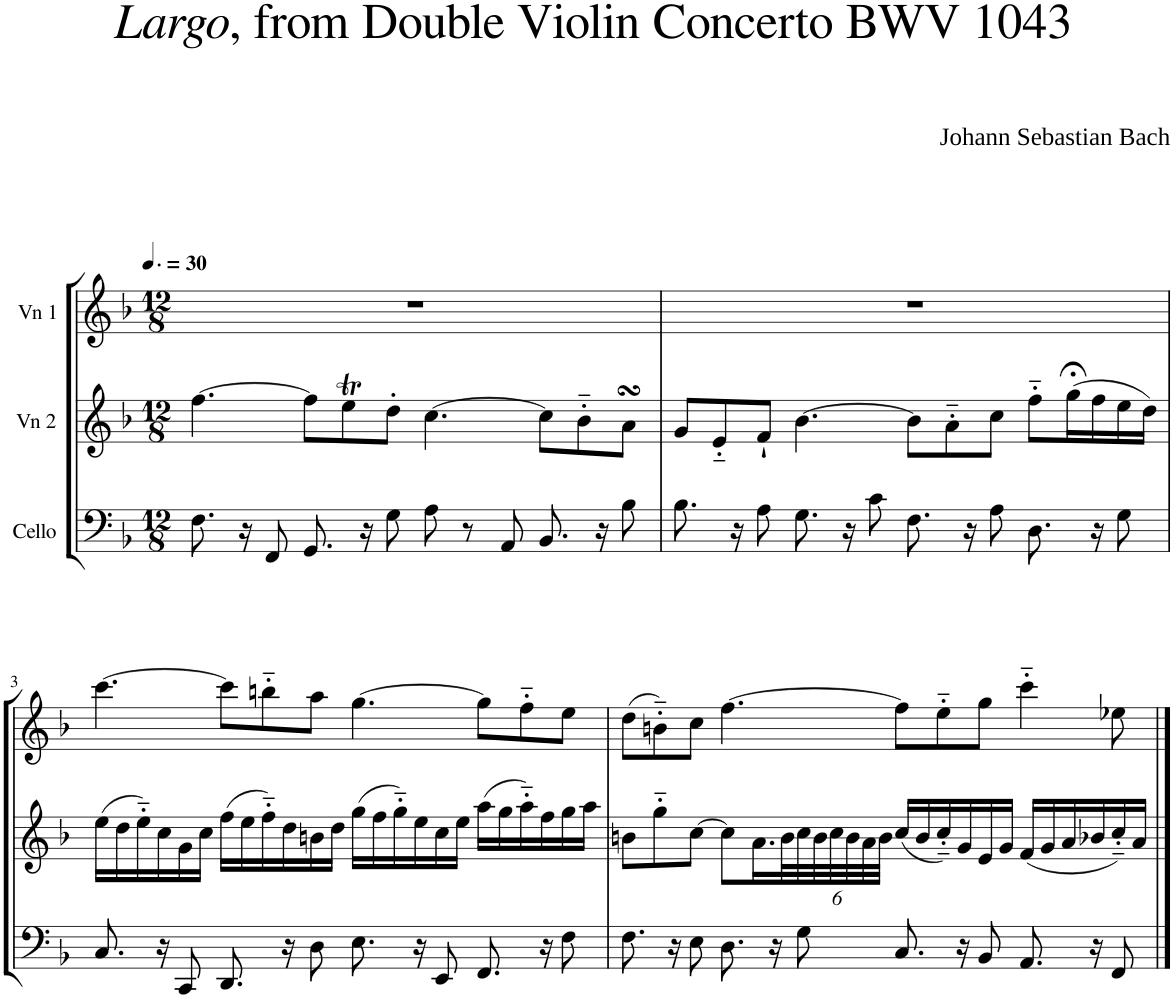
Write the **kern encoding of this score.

**kern	**kern	**kern
*part3	*part2	*part1
*staff3	*staff2	*staff1
*I"Cello	*I"Vn 2	*I"Vn 1
*clefF4	*clefG2	*clefG2
*k[b-]	*k[b-]	*k[b-]
*M12/8	*M12/8	*M12/8
*MM45	*MM45	*MM45
=1	=1	=1
8.F\	[4.ff\	1.r
16r	.	.
8FF/	.	.
8.GG/	8ff\L]	.
.	8eet\	.
16r	.	.
8G\	8dd'\J	.
8A\	[4.cc\	.
8r	.	.
8AA/	.	.
8.BB-/	8cc\L]	.
.	8b-'~\	.
16r	.	.
8B-\	8asSsS\J	.
=2	=2	=2
8.B-\	8g/L	1.r
.	8e'~/	.
16r	.	.
8A\	8f`/J	.
8.G\	[4.b-\	.
16r	.	.
8c\	.	.
8.F\	8b-\L]	.
.	8a'~\	.
16r	.	.
8A\	8cc\J	.
8.D\	8ff'~\L	.
.	(16gg;<\L	.
16r	16ff\	.
8G\	16ee\	.
.	16dd\JJ)	.
!!LO:LB:g=z
=3	=3	=3
8.C/	(16ee\LL	[4.ccc\
.	16dd\	.
.	16ee'~\)	.
16r	16cc\	.
8CC/	16g\	.
.	16cc\JJ	.
8.DD/	(16ff\LL	8ccc\L]
.	16ee\	.
.	16ff'~\)	8bbn'~\
16r	16dd\	.
8D\	16bn\	8aa\J
.	16dd\JJ	.
8.E\	(16gg\LL	[4.gg\
.	16ff\	.
.	16gg'~\)	.
16r	16ee\	.
8EE/	16cc\	.
.	16ee\JJ	.
8.FF/	(16aa\LL	8gg\L]
.	16gg\	.
.	16aa'~\)	8ff'~\
16r	16ff\	.
8F\	16gg\	8ee\J
.	16aa\JJ	.
=4	=4	=4
8.F\	8bn\L	(8dd\L
.	8gg'~\	8bn'~\)
16r	.	.
8E\	[8cc\J	8cc\J
8.D\	8cc\L]	[4.ff\
.	16.a\L	.
16r	.	.
.	32b\L	.
*	*Xbrackettup	*
8G\	48cc\	.
.	48b\	.
.	48cc\	.
.	48b\	.
.	48a\	.
.	48b\JJJ	.
8.C/	(16cc/LL	8ff\L]
.	16b/	.
.	16cc'~/)	8ee'~\
16r	16g/	.
8BB-/	16e/	8gg\J
.	16g/JJ	.
8.AA/	(16f/LL	4ccc'~\
.	16g/	.
.	16a/	.
16r	16b-X/	.
8FF/	16cc'~/)	8ee-X\
.	16a/JJ	.
==	==	==
*-	*-	*-
